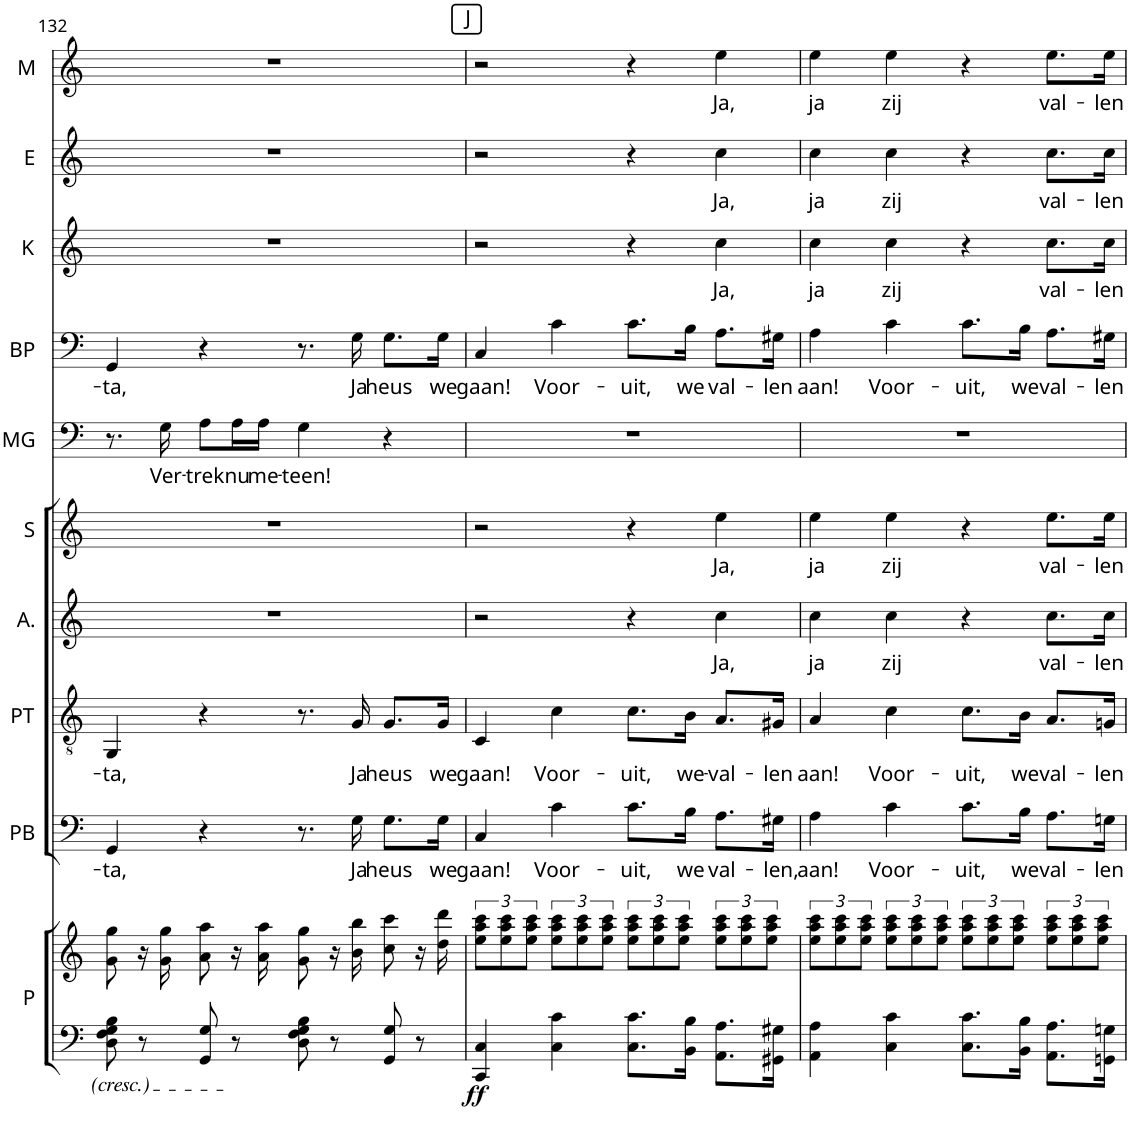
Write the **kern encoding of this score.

**kern	**kern	**dynam	**kern	**text	**kern	**text	**kern	**text	**kern	**text	**kern	**text	**kern	**text	**kern	**text	**kern	**text	**kern	**text
*part10	*part10	*part10	*part9	*part9	*part8	*part8	*part7	*part7	*part6	*part6	*part5	*part5	*part4	*part4	*part3	*part3	*part2	*part2	*part1	*part1
*staff11	*staff10	*staff10/11	*staff9	*staff9	*staff8	*staff8	*staff7	*staff7	*staff6	*staff6	*staff5	*staff5	*staff4	*staff4	*staff3	*staff3	*staff2	*staff2	*staff1	*staff1
*I"Piano	*	*	*I"Politie Bas	*	*I"Politie Tenor	*	*I"Alt	*	*I"Sopraan	*	*I"Major General	*	*I"Politie Brigadier	*	*I"Kate	*	*I"Edith	*	*I"Mabel	*
*I'P	*	*	*I'PB	*	*I'PT	*	*I'A.	*	*I'S	*	*I'MG	*	*	*	*I'K	*	*I'E	*	*I'M	*
!!LO:PB:g=z
*clefF4	*clefG2	*	*clefF4	*	*clefGv2	*	*clefG2	*	*clefG2	*	*clefF4	*	*clefF4	*	*clefG2	*	*clefG2	*	*clefG2	*
*	*	*	*	*	*Trd8c14	*	*	*	*	*	*Trd7c12	*	*Trd4c7	*	*	*	*	*	*	*
*k[]	*k[]	*	*k[]	*	*k[]	*	*k[]	*	*k[]	*	*k[]	*	*k[]	*	*k[]	*	*k[]	*	*k[]	*
*M4/4	*M4/4	*	*M4/4	*	*M4/4	*	*M4/4	*	*M4/4	*	*M4/4	*	*M4/4	*	*M4/4	*	*M4/4	*	*M4/4	*
*met(c)	*met(c)	*	*met(c)	*	*met(c)	*	*met(c)	*	*met(c)	*	*met(c)	*	*met(c)	*	*met(c)	*	*met(c)	*	*met(c)	*
=132	=132	=132	=132	=132	=132	=132	=132	=132	=132	=132	=132	=132	=132	=132	=132	=132	=132	=132	=132	=132
!	!	!	!	!LO:LY:b	!	!LO:LY:b	!	!	!	!	!	!	!	!LO:LY:b	!	!	!	!	!	!
8D\ 8F\ 8G\ 8B\	8g\ 8gg\	.	4GG/	-ta,	4GG/	-ta,	1r	.	1r	.	8.r	.	4GG/	-ta,	1r	.	1r	.	1r	.
8r	16r	.	.	.	.	.	.	.	.	.	.	.	.	.	.	.	.	.	.	.
!	!	!	!	!	!	!	!	!	!	!	!	!LO:LY:b	!	!	!	!	!	!	!	!
.	16g\ 16gg\	.	.	.	.	.	.	.	.	.	16G\	Ver-	.	.	.	.	.	.	.	.
!	!	!	!	!	!	!	!	!	!	!	!	!LO:LY:b	!	!	!	!	!	!	!	!
8GG/ 8G/	8a\ 8aa\	.	4r	.	4r	.	.	.	.	.	8A\L	-trek	4r	.	.	.	.	.	.	.
!	!	!	!	!	!	!	!	!	!	!	!	!LO:LY:b	!	!	!	!	!	!	!	!
8r	16r	.	.	.	.	.	.	.	.	.	16A\L	nu	.	.	.	.	.	.	.	.
!	!	!	!	!	!	!	!	!	!	!	!	!LO:LY:b	!	!	!	!	!	!	!	!
.	16a\ 16aa\	.	.	.	.	.	.	.	.	.	16A\JJ	me-	.	.	.	.	.	.	.	.
!	!	!	!	!	!	!	!	!	!	!	!	!LO:LY:b	!	!	!	!	!	!	!	!
8D\ 8F\ 8G\ 8B\	8g\ 8gg\	.	8.r	.	8.r	.	.	.	.	.	4G\	-teen!	8.r	.	.	.	.	.	.	.
8r	16r	.	.	.	.	.	.	.	.	.	.	.	.	.	.	.	.	.	.	.
!	!	!	!	!LO:LY:b	!	!LO:LY:b	!	!	!	!	!	!	!	!LO:LY:b	!	!	!	!	!	!
.	16b\ 16bb\	.	16G\	Ja	16G/	Ja	.	.	.	.	.	.	16G\	Ja	.	.	.	.	.	.
!	!	!	!	!LO:LY:b	!	!LO:LY:b	!	!	!	!	!	!	!	!LO:LY:b	!	!	!	!	!	!
8GG/ 8G/	8cc\ 8ccc\	.	8.G\L	heus	8.G/L	heus	.	.	.	.	4r	.	8.G\L	heus	.	.	.	.	.	.
8r	16r	.	.	.	.	.	.	.	.	.	.	.	.	.	.	.	.	.	.	.
!	!	!	!	!LO:LY:b	!	!LO:LY:b	!	!	!	!	!	!	!	!LO:LY:b	!	!	!	!	!	!
.	16dd\ 16ddd\	.	16G\Jk	we	16G/Jk	we	.	.	.	.	.	.	16G\Jk	we	.	.	.	.	.	.
!!LO:REH:place=s1:a:cj:fs=12:t=J
=133	=133	=133	=133	=133	=133	=133	=133	=133	=133	=133	=133	=133	=133	=133	=133	=133	=133	=133	=133	=133
!	!	!LO:DY:b=2	!	!LO:LY:b	!	!LO:LY:b	!	!	!	!	!	!	!	!LO:LY:b	!	!	!	!	!	!
4CC/ 4C/	12ee\ 12aa\ 12ccc\L	ff	4C/	gaan!	4C/	gaan!	2r	.	2r	.	1r	.	4C/	gaan!	2r	.	2r	.	2r	.
.	12ee\ 12aa\ 12ccc\	.	.	.	.	.	.	.	.	.	.	.	.	.	.	.	.	.	.	.
.	12ee\ 12aa\ 12ccc\J	.	.	.	.	.	.	.	.	.	.	.	.	.	.	.	.	.	.	.
!	!	!	!	!LO:LY:b	!	!LO:LY:b	!	!	!	!	!	!	!	!LO:LY:b	!	!	!	!	!	!
4C\ 4c\	12ee\ 12aa\ 12ccc\L	.	4c\	Voor-	4c\	Voor-	.	.	.	.	.	.	4c\	Voor-	.	.	.	.	.	.
.	12ee\ 12aa\ 12ccc\	.	.	.	.	.	.	.	.	.	.	.	.	.	.	.	.	.	.	.
.	12ee\ 12aa\ 12ccc\J	.	.	.	.	.	.	.	.	.	.	.	.	.	.	.	.	.	.	.
!	!	!	!	!LO:LY:b	!	!LO:LY:b	!	!	!	!	!	!	!	!LO:LY:b	!	!	!	!	!	!
8.C\ 8.c\L	12ee\ 12aa\ 12ccc\L	.	8.c\L	-uit,	8.c\L	-uit,	4r	.	4r	.	.	.	8.c\L	-uit,	4r	.	4r	.	4r	.
.	12ee\ 12aa\ 12ccc\	.	.	.	.	.	.	.	.	.	.	.	.	.	.	.	.	.	.	.
.	12ee\ 12aa\ 12ccc\J	.	.	.	.	.	.	.	.	.	.	.	.	.	.	.	.	.	.	.
!	!	!	!	!LO:LY:b	!	!LO:LY:b	!	!	!	!	!	!	!	!LO:LY:b	!	!	!	!	!	!
16BB\ 16B\Jk	.	.	16B\Jk	we	16B\Jk	we-	.	.	.	.	.	.	16B\Jk	we	.	.	.	.	.	.
!	!	!	!	!LO:LY:b	!	!LO:LY:b	!	!LO:LY:b	!	!LO:LY:b	!	!	!	!LO:LY:b	!	!LO:LY:b	!	!LO:LY:b	!	!LO:LY:b
8.AA\ 8.A\L	12ee\ 12aa\ 12ccc\L	.	8.A\L	val-	8.A/L	-val-	4cc\	Ja,	4ee\	Ja,	.	.	8.A\L	val-	4cc\	Ja,	4cc\	Ja,	4ee\	Ja,
.	12ee\ 12aa\ 12ccc\	.	.	.	.	.	.	.	.	.	.	.	.	.	.	.	.	.	.	.
.	12ee\ 12aa\ 12ccc\J	.	.	.	.	.	.	.	.	.	.	.	.	.	.	.	.	.	.	.
!	!	!	!	!LO:LY:b	!	!LO:LY:b	!	!	!	!	!	!	!	!LO:LY:b	!	!	!	!	!	!
16GG#X\ 16G#X\Jk	.	.	16G#X\Jk	-len,	16G#X/Jk	-len	.	.	.	.	.	.	16G#X\Jk	-len	.	.	.	.	.	.
=134	=134	=134	=134	=134	=134	=134	=134	=134	=134	=134	=134	=134	=134	=134	=134	=134	=134	=134	=134	=134
!	!	!	!	!LO:LY:b	!	!LO:LY:b	!	!LO:LY:b	!	!LO:LY:b	!	!	!	!LO:LY:b	!	!LO:LY:b	!	!LO:LY:b	!	!LO:LY:b
4AA\ 4A\	12ee\ 12aa\ 12ccc\L	.	4A\	aan!	4A/	aan!	4cc\	ja	4ee\	ja	1r	.	4A\	aan!	4cc\	ja	4cc\	ja	4ee\	ja
.	12ee\ 12aa\ 12ccc\	.	.	.	.	.	.	.	.	.	.	.	.	.	.	.	.	.	.	.
.	12ee\ 12aa\ 12ccc\J	.	.	.	.	.	.	.	.	.	.	.	.	.	.	.	.	.	.	.
!	!	!	!	!LO:LY:b	!	!LO:LY:b	!	!LO:LY:b	!	!LO:LY:b	!	!	!	!LO:LY:b	!	!LO:LY:b	!	!LO:LY:b	!	!LO:LY:b
4C\ 4c\	12ee\ 12aa\ 12ccc\L	.	4c\	Voor-	4c\	Voor-	4cc\	zij	4ee\	zij	.	.	4c\	Voor-	4cc\	zij	4cc\	zij	4ee\	zij
.	12ee\ 12aa\ 12ccc\	.	.	.	.	.	.	.	.	.	.	.	.	.	.	.	.	.	.	.
.	12ee\ 12aa\ 12ccc\J	.	.	.	.	.	.	.	.	.	.	.	.	.	.	.	.	.	.	.
!	!	!	!	!LO:LY:b	!	!LO:LY:b	!	!	!	!	!	!	!	!LO:LY:b	!	!	!	!	!	!
8.C\ 8.c\L	12ee\ 12aa\ 12ccc\L	.	8.c\L	-uit,	8.c\L	-uit,	4r	.	4r	.	.	.	8.c\L	-uit,	4r	.	4r	.	4r	.
.	12ee\ 12aa\ 12ccc\	.	.	.	.	.	.	.	.	.	.	.	.	.	.	.	.	.	.	.
.	12ee\ 12aa\ 12ccc\J	.	.	.	.	.	.	.	.	.	.	.	.	.	.	.	.	.	.	.
!	!	!	!	!LO:LY:b	!	!LO:LY:b	!	!	!	!	!	!	!	!LO:LY:b	!	!	!	!	!	!
16BB\ 16B\Jk	.	.	16B\Jk	we	16B\Jk	we	.	.	.	.	.	.	16B\Jk	we	.	.	.	.	.	.
!	!	!	!	!LO:LY:b	!	!LO:LY:b	!	!LO:LY:b	!	!LO:LY:b	!	!	!	!LO:LY:b	!	!LO:LY:b	!	!LO:LY:b	!	!LO:LY:b
8.AA\ 8.A\L	12ee\ 12aa\ 12ccc\L	.	8.A\L	val-	8.A/L	val-	8.cc\L	val-	8.ee\L	val-	.	.	8.A\L	val-	8.cc\L	val-	8.cc\L	val-	8.ee\L	val-
.	12ee\ 12aa\ 12ccc\	.	.	.	.	.	.	.	.	.	.	.	.	.	.	.	.	.	.	.
.	12ee\ 12aa\ 12ccc\J	.	.	.	.	.	.	.	.	.	.	.	.	.	.	.	.	.	.	.
!	!	!	!	!LO:LY:b	!	!LO:LY:b	!	!LO:LY:b	!	!LO:LY:b	!	!	!	!LO:LY:b	!	!LO:LY:b	!	!LO:LY:b	!	!LO:LY:b
16GGn\ 16Gn\Jk	.	.	16Gn\Jk	-len	16Gn/Jk	-len	16cc\Jk	-len	16ee\Jk	-len	.	.	16G#X\Jk	-len	16cc\Jk	-len	16cc\Jk	-len	16ee\Jk	-len
=	=	=	=	=	=	=	=	=	=	=	=	=	=	=	=	=	=	=	=	=
*-	*-	*-	*-	*-	*-	*-	*-	*-	*-	*-	*-	*-	*-	*-	*-	*-	*-	*-	*-	*-
